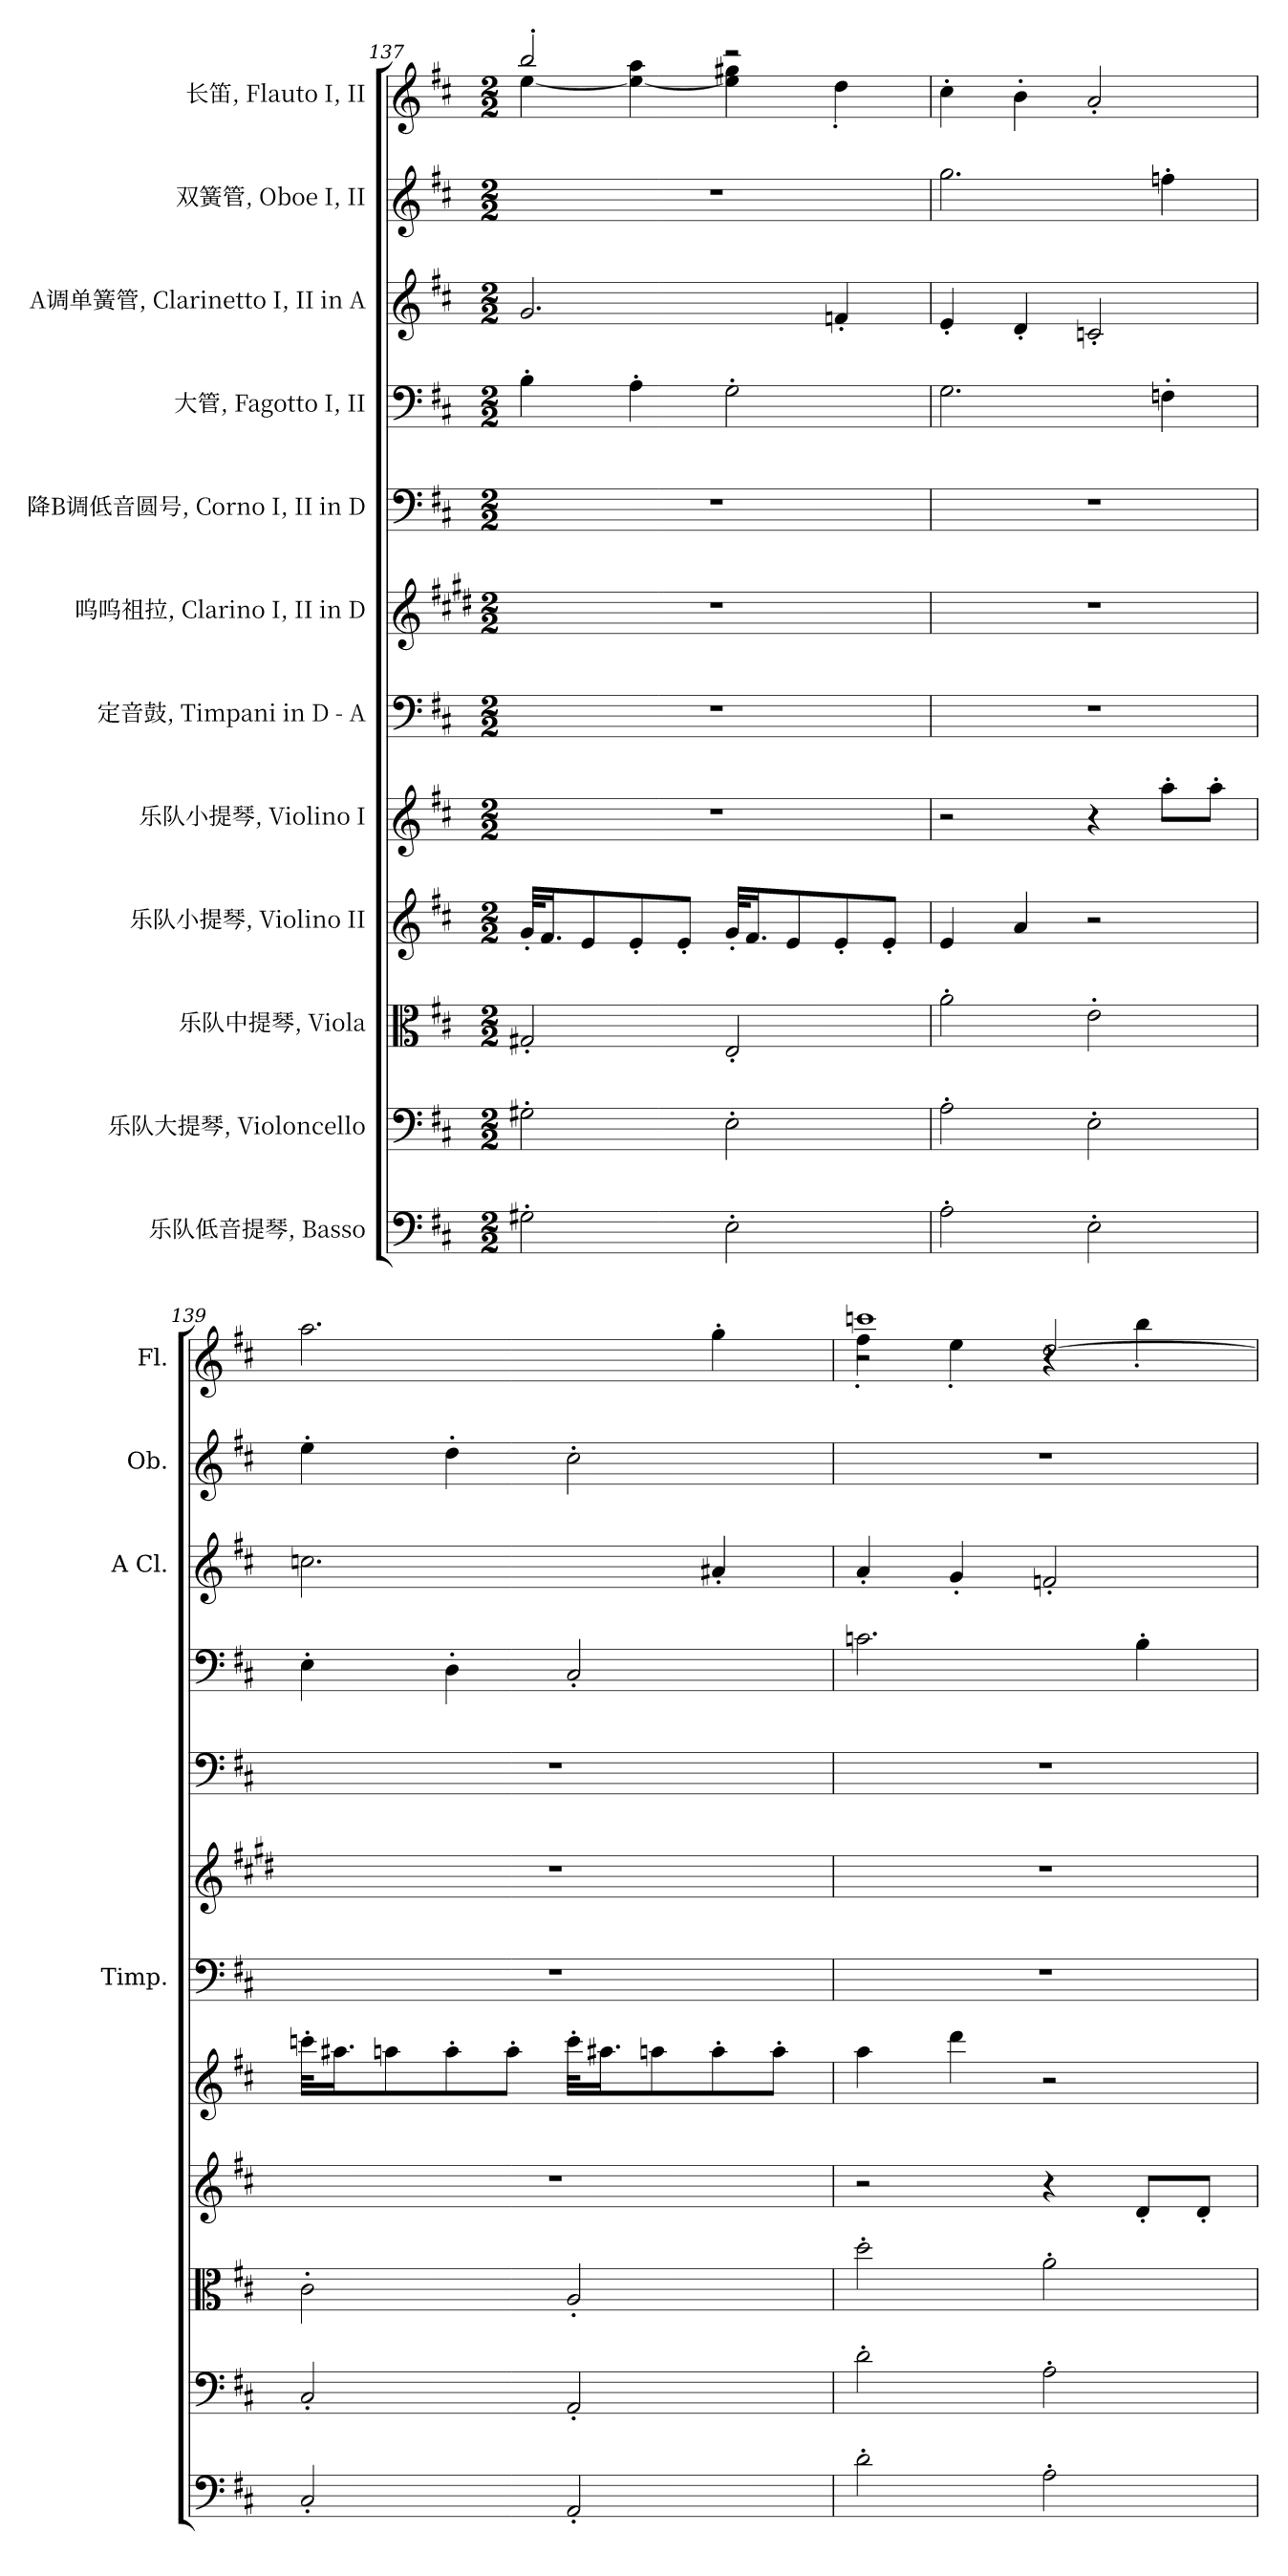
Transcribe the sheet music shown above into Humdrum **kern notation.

**kern	**kern	**kern	**kern	**kern	**kern	**kern	**kern	**kern	**kern	**kern	**kern
*part12	*part11	*part10	*part9	*part8	*part7	*part6	*part5	*part4	*part3	*part2	*part1
*staff12	*staff11	*staff10	*staff9	*staff8	*staff7	*staff6	*staff5	*staff4	*staff3	*staff2	*staff1
*I"乐队低音提琴, Basso	*I"乐队大提琴, Violoncello	*I"乐队中提琴, Viola	*I"乐队小提琴, Violino II	*I"乐队小提琴, Violino I	*I"定音鼓, Timpani in D - A	*I"呜呜祖拉, Clarino I, II in D	*I"降B调低音圆号, Corno I, II in D	*I"大管, Fagotto I, II	*I"A调单簧管, Clarinetto I, II in A	*I"双簧管, Oboe I, II	*I"长笛, Flauto I, II
*	*	*	*	*	*I'Timp.	*	*	*	*I'A Cl.	*I'Ob.	*I'Fl.
!!LO:PB:g=z
*clefF4	*clefF4	*clefC3	*clefG2	*clefG2	*clefF4	*clefG2	*clefF4	*clefF4	*clefG2	*clefG2	*clefG2
*ITrd7c12	*	*	*	*	*	*ITrd1c2	*ITrd1c2	*	*ITrd2c3	*	*
*k[f#c#]	*k[f#c#]	*k[f#c#]	*k[f#c#]	*k[f#c#]	*k[f#c#]	*k[f#c#]	*k[]	*k[f#c#]	*k[f#c#g#d#a#]	*k[f#c#]	*k[f#c#]
*M2/2	*M2/2	*M2/2	*M2/2	*M2/2	*M2/2	*M2/2	*M2/2	*M2/2	*M2/2	*M2/2	*M2/2
=137	=137	=137	=137	=137	=137	=137	=137	=137	=137	=137	=137
*	*	*	*	*	*	*	*	*	*	*	*^
2GG#X'\	2G#X'\	2G#X'/	32g'/KLL	1r	1r	1r	1r	4B'\	2.e/	1r	2bb'/	[4ee\
.	.	.	16.f#/J	.	.	.	.	.	.	.	.	.
.	.	.	8e/	.	.	.	.	.	.	.	.	.
.	.	.	8e'/	.	.	.	.	4A'\	.	.	.	4ee\_ 4aa\
.	.	.	8e'/J	.	.	.	.	.	.	.	.	.
2EE'\	2E'\	2E'/	32g'/KLL	.	.	.	.	2G'\	.	.	2r	4ee\] 4gg#X\
.	.	.	16.f#/J	.	.	.	.	.	.	.	.	.
.	.	.	8e/	.	.	.	.	.	.	.	.	.
.	.	.	8e'/	.	.	.	.	.	4dn'/	.	.	4dd'\
.	.	.	8e'/J	.	.	.	.	.	.	.	.	.
*	*	*	*	*	*	*	*	*	*	*	*v	*v
=138	=138	=138	=138	=138	=138	=138	=138	=138	=138	=138	=138
2AA'\	2A'\	2a'\	4e/	2r	1r	1r	1r	2.G\	4c#'/	2.gg\	4cc#'\
.	.	.	4a/	.	.	.	.	.	4B'/	.	4b'\
2EE'\	2E'\	2e'\	2r	4r	.	.	.	.	2An'/	.	2a'/
.	.	.	.	8aa'\L	.	.	.	4Fn'\	.	4ffn'\	.
.	.	.	.	8aa'\J	.	.	.	.	.	.	.
=139	=139	=139	=139	=139	=139	=139	=139	=139	=139	=139	=139
2CC#'/	2C#'/	2c#'\	1r	32cccn'\KLL	1r	1r	1r	4E'\	2.an\	4ee'\	2.aa\
.	.	.	.	16.aa#X\J	.	.	.	.	.	.	.
.	.	.	.	8aan\	.	.	.	.	.	.	.
.	.	.	.	8aa'\	.	.	.	4D'\	.	4dd'\	.
.	.	.	.	8aa'\J	.	.	.	.	.	.	.
2AAA'/	2AA'/	2A'/	.	32ccc'\KLL	.	.	.	2C#'/	.	2cc#'\	.
.	.	.	.	16.aa#X\J	.	.	.	.	.	.	.
.	.	.	.	8aan\	.	.	.	.	.	.	.
.	.	.	.	8aa'\	.	.	.	.	4f##X'/	.	4gg'\
.	.	.	.	8aa'\J	.	.	.	.	.	.	.
!!LO:PB:g=z
=140	=140	=140	=140	=140	=140	=140	=140	=140	=140	=140	=140
*	*	*	*	*	*	*	*	*	*	*	*^
*	*	*	*	*	*	*	*	*	*	*	*	*^
2D'\	2d'\	2dd'\	2r	4aa\	1r	1r	1r	2.cn\	4f#'/	1r	1cccn	4ff#'\	2r
.	.	.	.	4ddd\	.	.	.	.	4e'/	.	.	4ee'\	.
2AA'\	2A'\	2a'\	4r	2r	.	.	.	.	2dn'/	.	.	4r	[2dd/
.	.	.	8d'/L	.	.	.	.	4B'\	.	.	.	4bb'\	.
.	.	.	8d'/J	.	.	.	.	.	.	.	.	.	.
*	*	*	*	*	*	*	*	*	*	*	*v	*v	*v
=	=	=	=	=	=	=	=	=	=	=	=
*-	*-	*-	*-	*-	*-	*-	*-	*-	*-	*-	*-
